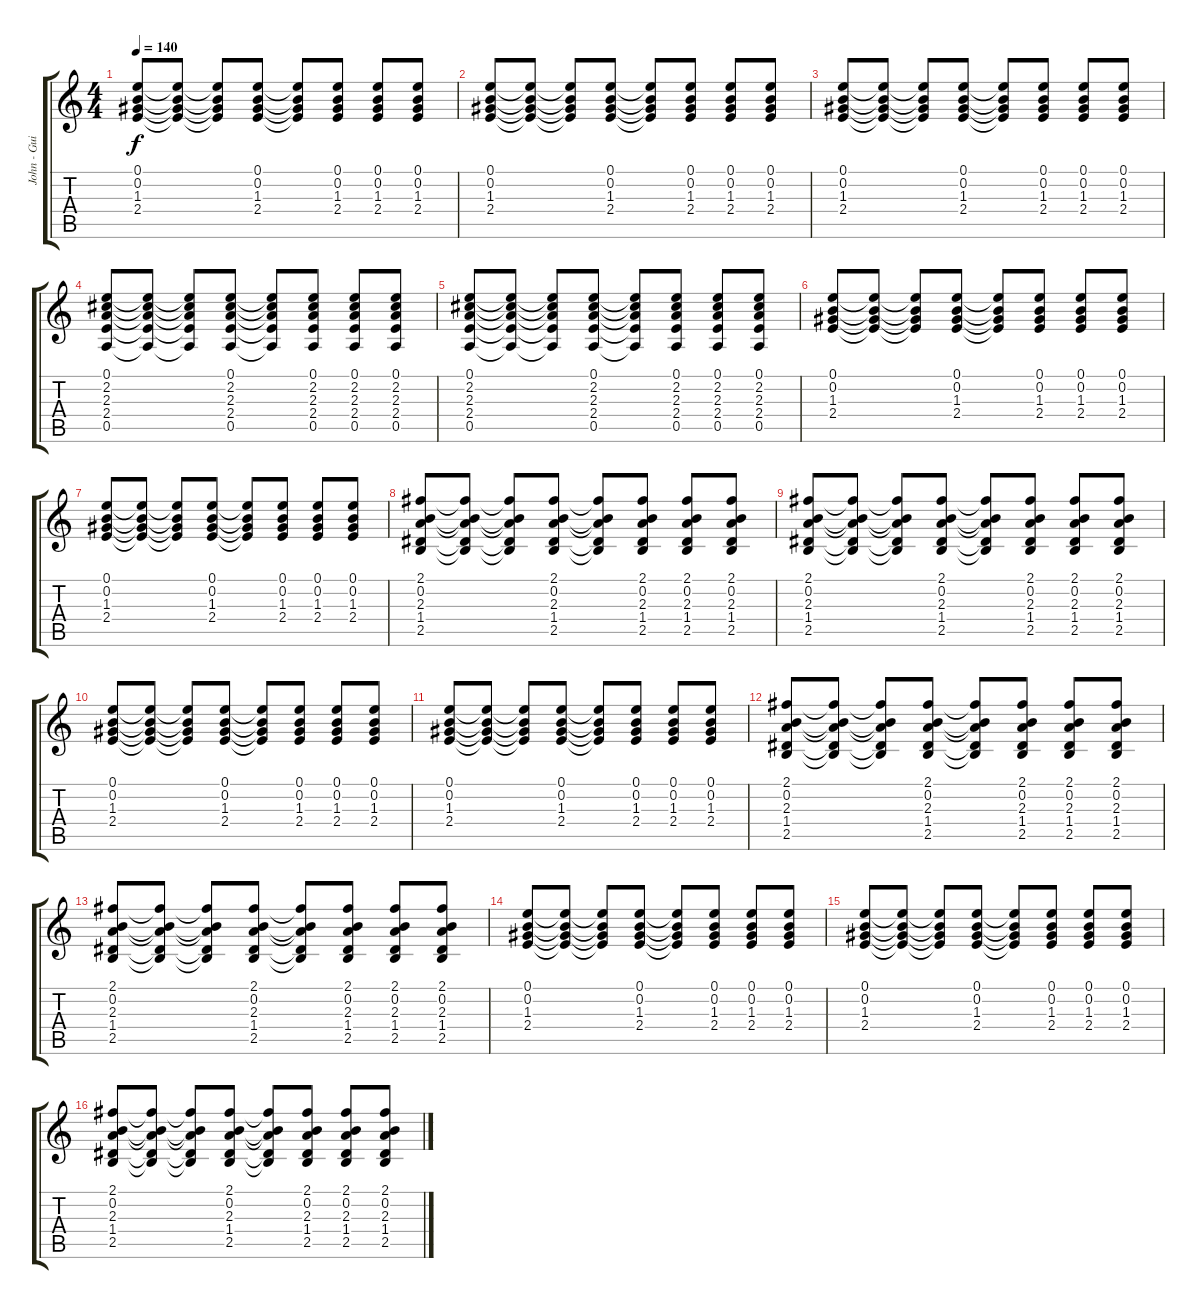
\track ("John - Guitar" "John - Gui") {instrument acousticguitarsteel}
\staff {score tabs}
\tuning (E4 B3 G3 D3 A2 E2) {hide}
\ts (4 4)
\tempo 140
\clef g2
\ks c
(0.1 0.2 1.3 2.4).8{dy f} (0.1{t} 0.2{t} 1.3{t} 2.4{t}).8 (0.1{t} 0.2{t} 1.3{t} 2.4{t}).8 (0.1 0.2 1.3 2.4).8 (0.1{t} 0.2{t} 1.3{t} 2.4{t}).8 (0.1 0.2 1.3 2.4).8 (0.1 0.2 1.3 2.4).8 (0.1 0.2 1.3 2.4).8 |
(0.1 0.2 1.3 2.4).8 (0.1{t} 0.2{t} 1.3{t} 2.4{t}).8 (0.1{t} 0.2{t} 1.3{t} 2.4{t}).8 (0.1 0.2 1.3 2.4).8 (0.1{t} 0.2{t} 1.3{t} 2.4{t}).8 (0.1 0.2 1.3 2.4).8 (0.1 0.2 1.3 2.4).8 (0.1 0.2 1.3 2.4).8 |
(0.1 0.2 1.3 2.4).8 (0.1{t} 0.2{t} 1.3{t} 2.4{t}).8 (0.1{t} 0.2{t} 1.3{t} 2.4{t}).8 (0.1 0.2 1.3 2.4).8 (0.1{t} 0.2{t} 1.3{t} 2.4{t}).8 (0.1 0.2 1.3 2.4).8 (0.1 0.2 1.3 2.4).8 (0.1 0.2 1.3 2.4).8 |
(0.1 2.2 2.3 2.4 0.5).8 (0.1{t} 2.2{t} 2.3{t} 2.4{t} 0.5{t}).8 (0.1{t} 2.2{t} 2.3{t} 2.4{t} 0.5{t}).8 (0.1 2.2 2.3 2.4 0.5).8 (0.1{t} 2.2{t} 2.3{t} 2.4{t} 0.5{t}).8 (0.1 2.2 2.3 2.4 0.5).8 (0.1 2.2 2.3 2.4 0.5).8 (0.1 2.2 2.3 2.4 0.5).8 |
(0.1 2.2 2.3 2.4 0.5).8 (0.1{t} 2.2{t} 2.3{t} 2.4{t} 0.5{t}).8 (0.1{t} 2.2{t} 2.3{t} 2.4{t} 0.5{t}).8 (0.1 2.2 2.3 2.4 0.5).8 (0.1{t} 2.2{t} 2.3{t} 2.4{t} 0.5{t}).8 (0.1 2.2 2.3 2.4 0.5).8 (0.1 2.2 2.3 2.4 0.5).8 (0.1 2.2 2.3 2.4 0.5).8 |
(0.1 0.2 1.3 2.4).8 (0.1{t} 0.2{t} 1.3{t} 2.4{t}).8 (0.1{t} 0.2{t} 1.3{t} 2.4{t}).8 (0.1 0.2 1.3 2.4).8 (0.1{t} 0.2{t} 1.3{t} 2.4{t}).8 (0.1 0.2 1.3 2.4).8 (0.1 0.2 1.3 2.4).8 (0.1 0.2 1.3 2.4).8 |
(0.1 0.2 1.3 2.4).8 (0.1{t} 0.2{t} 1.3{t} 2.4{t}).8 (0.1{t} 0.2{t} 1.3{t} 2.4{t}).8 (0.1 0.2 1.3 2.4).8 (0.1{t} 0.2{t} 1.3{t} 2.4{t}).8 (0.1 0.2 1.3 2.4).8 (0.1 0.2 1.3 2.4).8 (0.1 0.2 1.3 2.4).8 |
(2.1 0.2 2.3 1.4 2.5).8 (2.1{t} 0.2{t} 2.3{t} 1.4{t} 2.5{t}).8 (2.1{t} 0.2{t} 2.3{t} 1.4{t} 2.5{t}).8 (2.1 0.2 2.3 1.4 2.5).8 (2.1{t} 0.2{t} 2.3{t} 1.4{t} 2.5{t}).8 (2.1 0.2 2.3 1.4 2.5).8 (2.1 0.2 2.3 1.4 2.5).8 (2.1 0.2 2.3 1.4 2.5).8 |
(2.1 0.2 2.3 1.4 2.5).8 (2.1{t} 0.2{t} 2.3{t} 1.4{t} 2.5{t}).8 (2.1{t} 0.2{t} 2.3{t} 1.4{t} 2.5{t}).8 (2.1 0.2 2.3 1.4 2.5).8 (2.1{t} 0.2{t} 2.3{t} 1.4{t} 2.5{t}).8 (2.1 0.2 2.3 1.4 2.5).8 (2.1 0.2 2.3 1.4 2.5).8 (2.1 0.2 2.3 1.4 2.5).8 |
(0.1 0.2 1.3 2.4).8 (0.1{t} 0.2{t} 1.3{t} 2.4{t}).8 (0.1{t} 0.2{t} 1.3{t} 2.4{t}).8 (0.1 0.2 1.3 2.4).8 (0.1{t} 0.2{t} 1.3{t} 2.4{t}).8 (0.1 0.2 1.3 2.4).8 (0.1 0.2 1.3 2.4).8 (0.1 0.2 1.3 2.4).8 |
(0.1 0.2 1.3 2.4).8 (0.1{t} 0.2{t} 1.3{t} 2.4{t}).8 (0.1{t} 0.2{t} 1.3{t} 2.4{t}).8 (0.1 0.2 1.3 2.4).8 (0.1{t} 0.2{t} 1.3{t} 2.4{t}).8 (0.1 0.2 1.3 2.4).8 (0.1 0.2 1.3 2.4).8 (0.1 0.2 1.3 2.4).8 |
(2.1 0.2 2.3 1.4 2.5).8 (2.1{t} 0.2{t} 2.3{t} 1.4{t} 2.5{t}).8 (2.1{t} 0.2{t} 2.3{t} 1.4{t} 2.5{t}).8 (2.1 0.2 2.3 1.4 2.5).8 (2.1{t} 0.2{t} 2.3{t} 1.4{t} 2.5{t}).8 (2.1 0.2 2.3 1.4 2.5).8 (2.1 0.2 2.3 1.4 2.5).8 (2.1 0.2 2.3 1.4 2.5).8 |
(2.1 0.2 2.3 1.4 2.5).8 (2.1{t} 0.2{t} 2.3{t} 1.4{t} 2.5{t}).8 (2.1{t} 0.2{t} 2.3{t} 1.4{t} 2.5{t}).8 (2.1 0.2 2.3 1.4 2.5).8 (2.1{t} 0.2{t} 2.3{t} 1.4{t} 2.5{t}).8 (2.1 0.2 2.3 1.4 2.5).8 (2.1 0.2 2.3 1.4 2.5).8 (2.1 0.2 2.3 1.4 2.5).8 |
(0.1 0.2 1.3 2.4).8 (0.1{t} 0.2{t} 1.3{t} 2.4{t}).8 (0.1{t} 0.2{t} 1.3{t} 2.4{t}).8 (0.1 0.2 1.3 2.4).8 (0.1{t} 0.2{t} 1.3{t} 2.4{t}).8 (0.1 0.2 1.3 2.4).8 (0.1 0.2 1.3 2.4).8 (0.1 0.2 1.3 2.4).8 |
(0.1 0.2 1.3 2.4).8 (0.1{t} 0.2{t} 1.3{t} 2.4{t}).8 (0.1{t} 0.2{t} 1.3{t} 2.4{t}).8 (0.1 0.2 1.3 2.4).8 (0.1{t} 0.2{t} 1.3{t} 2.4{t}).8 (0.1 0.2 1.3 2.4).8 (0.1 0.2 1.3 2.4).8 (0.1 0.2 1.3 2.4).8 |
(2.1 0.2 2.3 1.4 2.5).8 (2.1{t} 0.2{t} 2.3{t} 1.4{t} 2.5{t}).8 (2.1{t} 0.2{t} 2.3{t} 1.4{t} 2.5{t}).8 (2.1 0.2 2.3 1.4 2.5).8 (2.1{t} 0.2{t} 2.3{t} 1.4{t} 2.5{t}).8 (2.1 0.2 2.3 1.4 2.5).8 (2.1 0.2 2.3 1.4 2.5).8 (2.1 0.2 2.3 1.4 2.5).8
